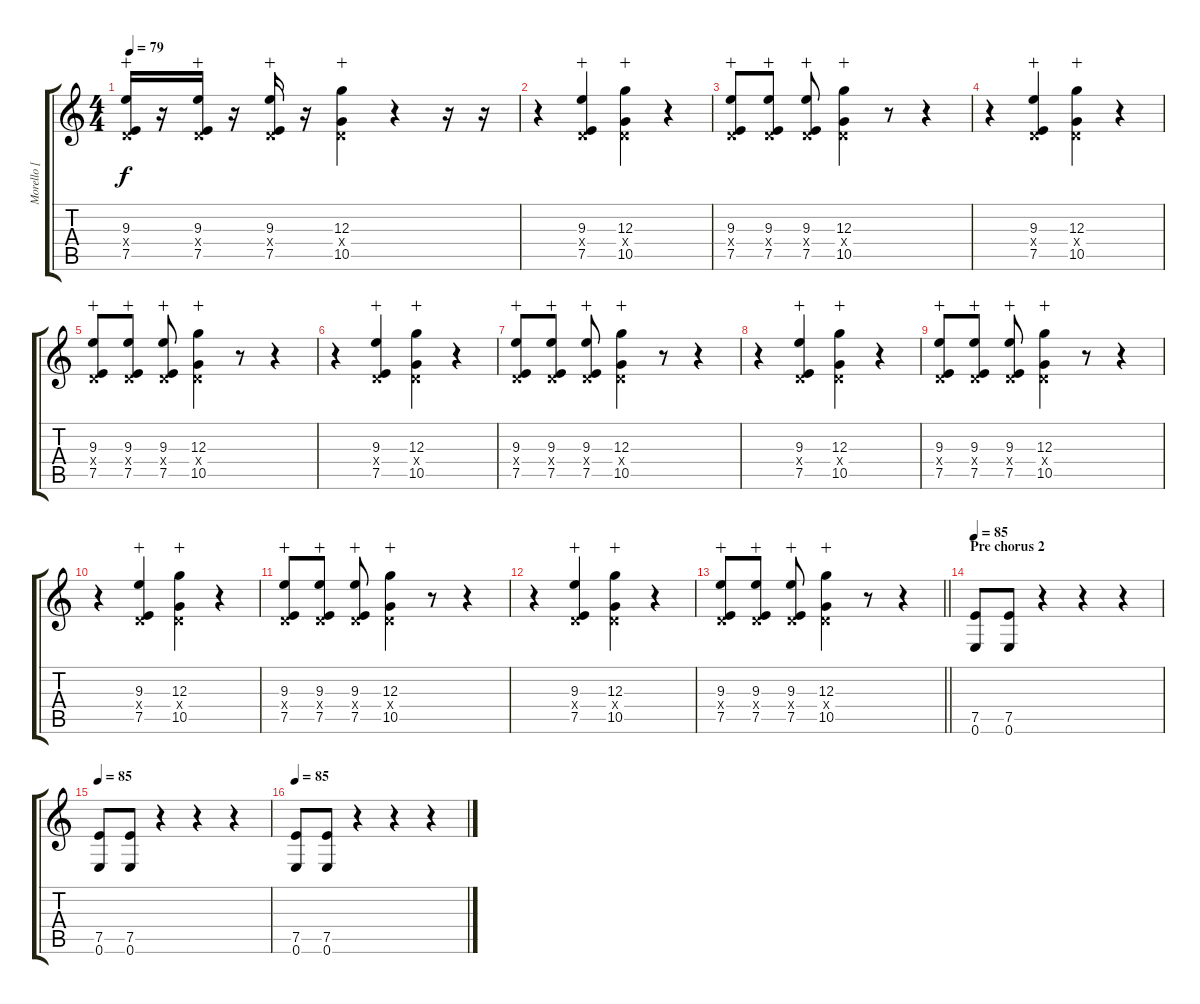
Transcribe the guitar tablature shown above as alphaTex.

\track ("Morello [ Guitar ]" "Morello [ ") {instrument overdrivenguitar}
\staff {score tabs}
\tuning (E4 B3 G3 D3 A2 E2) {hide}
\ts (4 4)
\tempo 79
\clef g2
\ks c
(9.3 0.4{x} 7.5).16{dy f wahc} r.16 (9.3 0.4{x} 7.5).16{wahc} r.16 (9.3 0.4{x} 7.5).16{wahc} r.16 (12.3 0.4{x} 10.5).4{wahc} r.4 r.16 r.16 |
r.4 (9.3 0.4{x} 7.5).4{wahc} (12.3 0.4{x} 10.5).4{wahc} r.4 |
(9.3 0.4{x} 7.5).8{wahc} (9.3 0.4{x} 7.5).8{wahc} (9.3 0.4{x} 7.5).8{wahc} (12.3 0.4{x} 10.5).4{wahc} r.8 r.4 |
r.4 (9.3 0.4{x} 7.5).4{wahc} (12.3 0.4{x} 10.5).4{wahc} r.4 |
(9.3 0.4{x} 7.5).8{wahc} (9.3 0.4{x} 7.5).8{wahc} (9.3 0.4{x} 7.5).8{wahc} (12.3 0.4{x} 10.5).4{wahc} r.8 r.4 |
r.4 (9.3 0.4{x} 7.5).4{wahc} (12.3 0.4{x} 10.5).4{wahc} r.4 |
(9.3 0.4{x} 7.5).8{wahc} (9.3 0.4{x} 7.5).8{wahc} (9.3 0.4{x} 7.5).8{wahc} (12.3 0.4{x} 10.5).4{wahc} r.8 r.4 |
r.4 (9.3 0.4{x} 7.5).4{wahc} (12.3 0.4{x} 10.5).4{wahc} r.4 |
(9.3 0.4{x} 7.5).8{wahc} (9.3 0.4{x} 7.5).8{wahc} (9.3 0.4{x} 7.5).8{wahc} (12.3 0.4{x} 10.5).4{wahc} r.8 r.4 |
r.4 (9.3 0.4{x} 7.5).4{wahc} (12.3 0.4{x} 10.5).4{wahc} r.4 |
(9.3 0.4{x} 7.5).8{wahc} (9.3 0.4{x} 7.5).8{wahc} (9.3 0.4{x} 7.5).8{wahc} (12.3 0.4{x} 10.5).4{wahc} r.8 r.4 |
r.4 (9.3 0.4{x} 7.5).4{wahc} (12.3 0.4{x} 10.5).4{wahc} r.4 |
\barLineRight lightlight
(9.3 0.4{x} 7.5).8{wahc} (9.3 0.4{x} 7.5).8{wahc} (9.3 0.4{x} 7.5).8{wahc} (12.3 0.4{x} 10.5).4{wahc} r.8 r.4 |
\section ("" "Pre chorus 2")
\tempo 85
(7.5 0.6).8 (7.5 0.6).8 r.4 r.4 r.4 |
\tempo 85
(7.5 0.6).8 (7.5 0.6).8 r.4 r.4 r.4 |
\tempo 85
(7.5 0.6).8 (7.5 0.6).8 r.4 r.4 r.4
